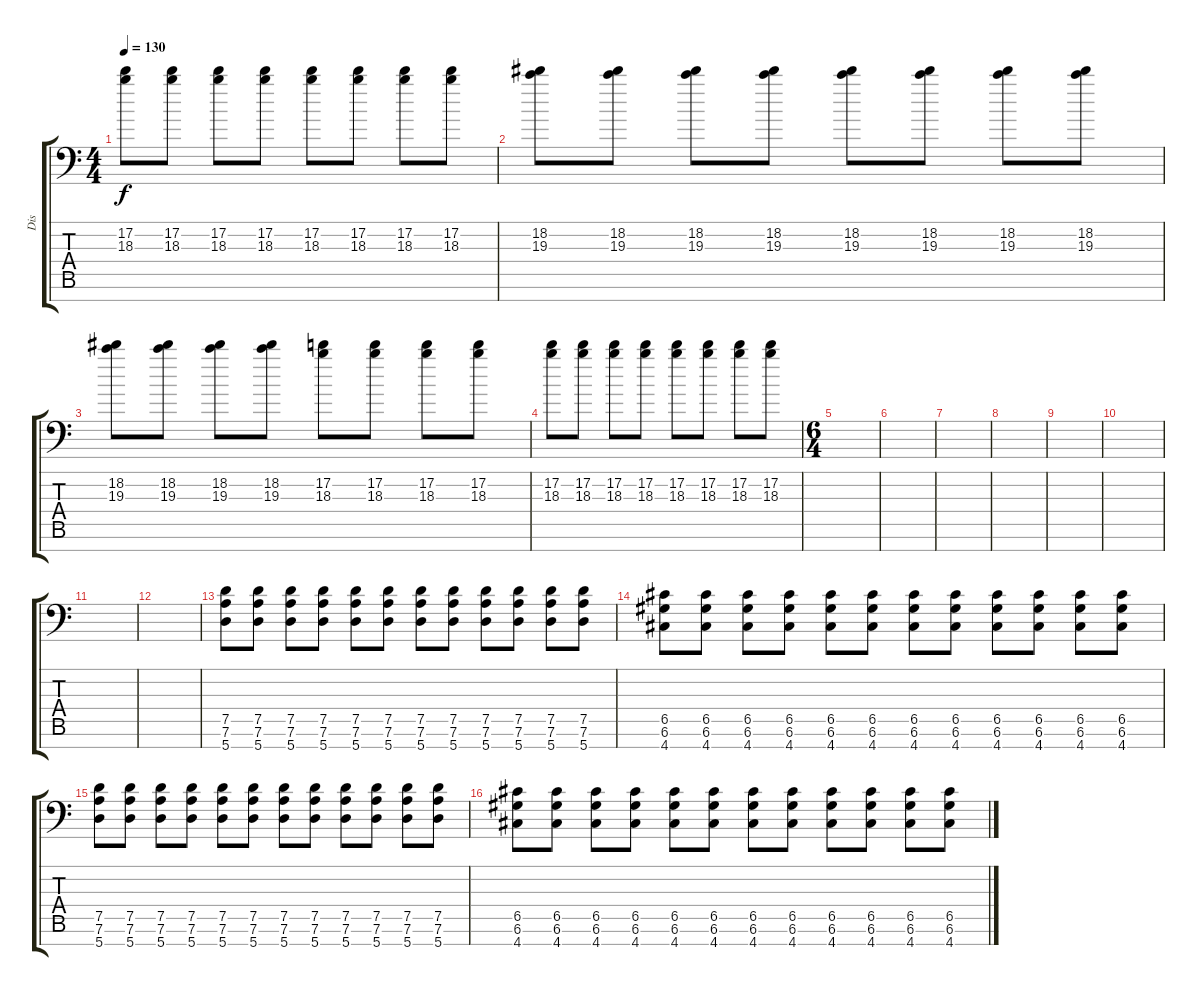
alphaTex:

\track (" Dis" " Dis") {instrument overdrivenguitar}
\staff {score tabs}
\tuning (D4 A3 F3 C3 G2 D2 A1) {hide}
\ts (4 4)
\tempo 130
\clef f4
\ks c
(17.2 18.3).8{dy f} (17.2 18.3).8 (17.2 18.3).8 (17.2 18.3).8 (17.2 18.3).8 (17.2 18.3).8 (17.2 18.3).8 (17.2 18.3).8 |
(18.2 19.3).8 (18.2 19.3).8 (18.2 19.3).8 (18.2 19.3).8 (18.2 19.3).8 (18.2 19.3).8 (18.2 19.3).8 (18.2 19.3).8 |
(18.2 19.3).8 (18.2 19.3).8 (18.2 19.3).8 (18.2 19.3).8 (17.2 18.3).8 (17.2 18.3).8 (17.2 18.3).8 (17.2 18.3).8 |
(17.2 18.3).8 (17.2 18.3).8 (17.2 18.3).8 (17.2 18.3).8 (17.2 18.3).8 (17.2 18.3).8 (17.2 18.3).8 (17.2 18.3).8 |
\ts (6 4)
|
|
|
|
|
|
|
|
(7.5 7.6 5.7).8 (7.5 7.6 5.7).8 (7.5 7.6 5.7).8 (7.5 7.6 5.7).8 (7.5 7.6 5.7).8 (7.5 7.6 5.7).8 (7.5 7.6 5.7).8 (7.5 7.6 5.7).8 (7.5 7.6 5.7).8 (7.5 7.6 5.7).8 (7.5 7.6 5.7).8 (7.5 7.6 5.7).8 |
(6.5 6.6 4.7).8 (6.5 6.6 4.7).8 (6.5 6.6 4.7).8 (6.5 6.6 4.7).8 (6.5 6.6 4.7).8 (6.5 6.6 4.7).8 (6.5 6.6 4.7).8 (6.5 6.6 4.7).8 (6.5 6.6 4.7).8 (6.5 6.6 4.7).8 (6.5 6.6 4.7).8 (6.5 6.6 4.7).8 |
(7.5 7.6 5.7).8 (7.5 7.6 5.7).8 (7.5 7.6 5.7).8 (7.5 7.6 5.7).8 (7.5 7.6 5.7).8 (7.5 7.6 5.7).8 (7.5 7.6 5.7).8 (7.5 7.6 5.7).8 (7.5 7.6 5.7).8 (7.5 7.6 5.7).8 (7.5 7.6 5.7).8 (7.5 7.6 5.7).8 |
(6.5 6.6 4.7).8 (6.5 6.6 4.7).8 (6.5 6.6 4.7).8 (6.5 6.6 4.7).8 (6.5 6.6 4.7).8 (6.5 6.6 4.7).8 (6.5 6.6 4.7).8 (6.5 6.6 4.7).8 (6.5 6.6 4.7).8 (6.5 6.6 4.7).8 (6.5 6.6 4.7).8 (6.5 6.6 4.7).8
